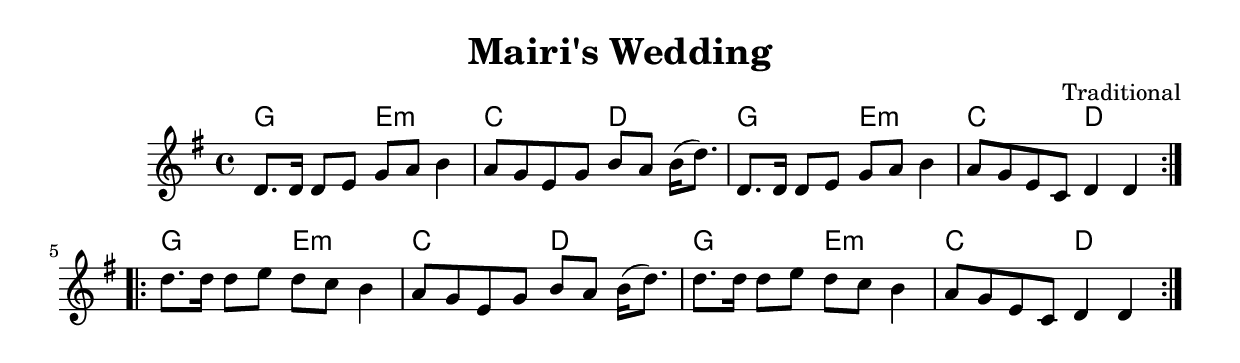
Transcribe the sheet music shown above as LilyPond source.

\version "2.18.2"
\language "english"

\version "2.18.2"
\language "english"

mairisWeddingMelodyA = \relative c' {
 \repeat volta 2 {
   | d8. d16 d8 e g a b4
   | a8 g e g b a b16( d8.)
   | d,8. d16 d8 e g a b4
   | a8 g e c d4 d
 }
}

mairisWeddingMelodyB = \relative c'' {
 \repeat volta 2 {
   | d8. d16 d8 e d c b4
   | a8 g e g b a b16( d8.)
   | d8. d16 d8 e d c b4
   | a8 g e c d4 d
 }
}

mairisWeddingMelody = {
  \key g \major
  \time 4/4

  \mairisWeddingMelodyA
  \mairisWeddingMelodyB
}

mairisWeddingChordsPart = \chordmode {
  | g2 e:min
  | c2 d
  | g2 e:min
  | c2 d
}


mairisWeddingChords = {
  \mairisWeddingChordsPart
  \mairisWeddingChordsPart
}


\book {
  \header {
    title = "Mairi's Wedding"
    composer = "Traditional"
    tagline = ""
  }

  \score {
    <<
      \new ChordNames {
        \set chordChanges = ##t
        \mairisWeddingChords
      }
      \new Staff {
        \clef treble
        \mairisWeddingMelody
      }
    >>
    \layout {}
  }
  \score {
    <<
      \unfoldRepeats \mairisWeddingMelody
      \unfoldRepeats \mairisWeddingChords
    >>
    \midi {}
  }
}
